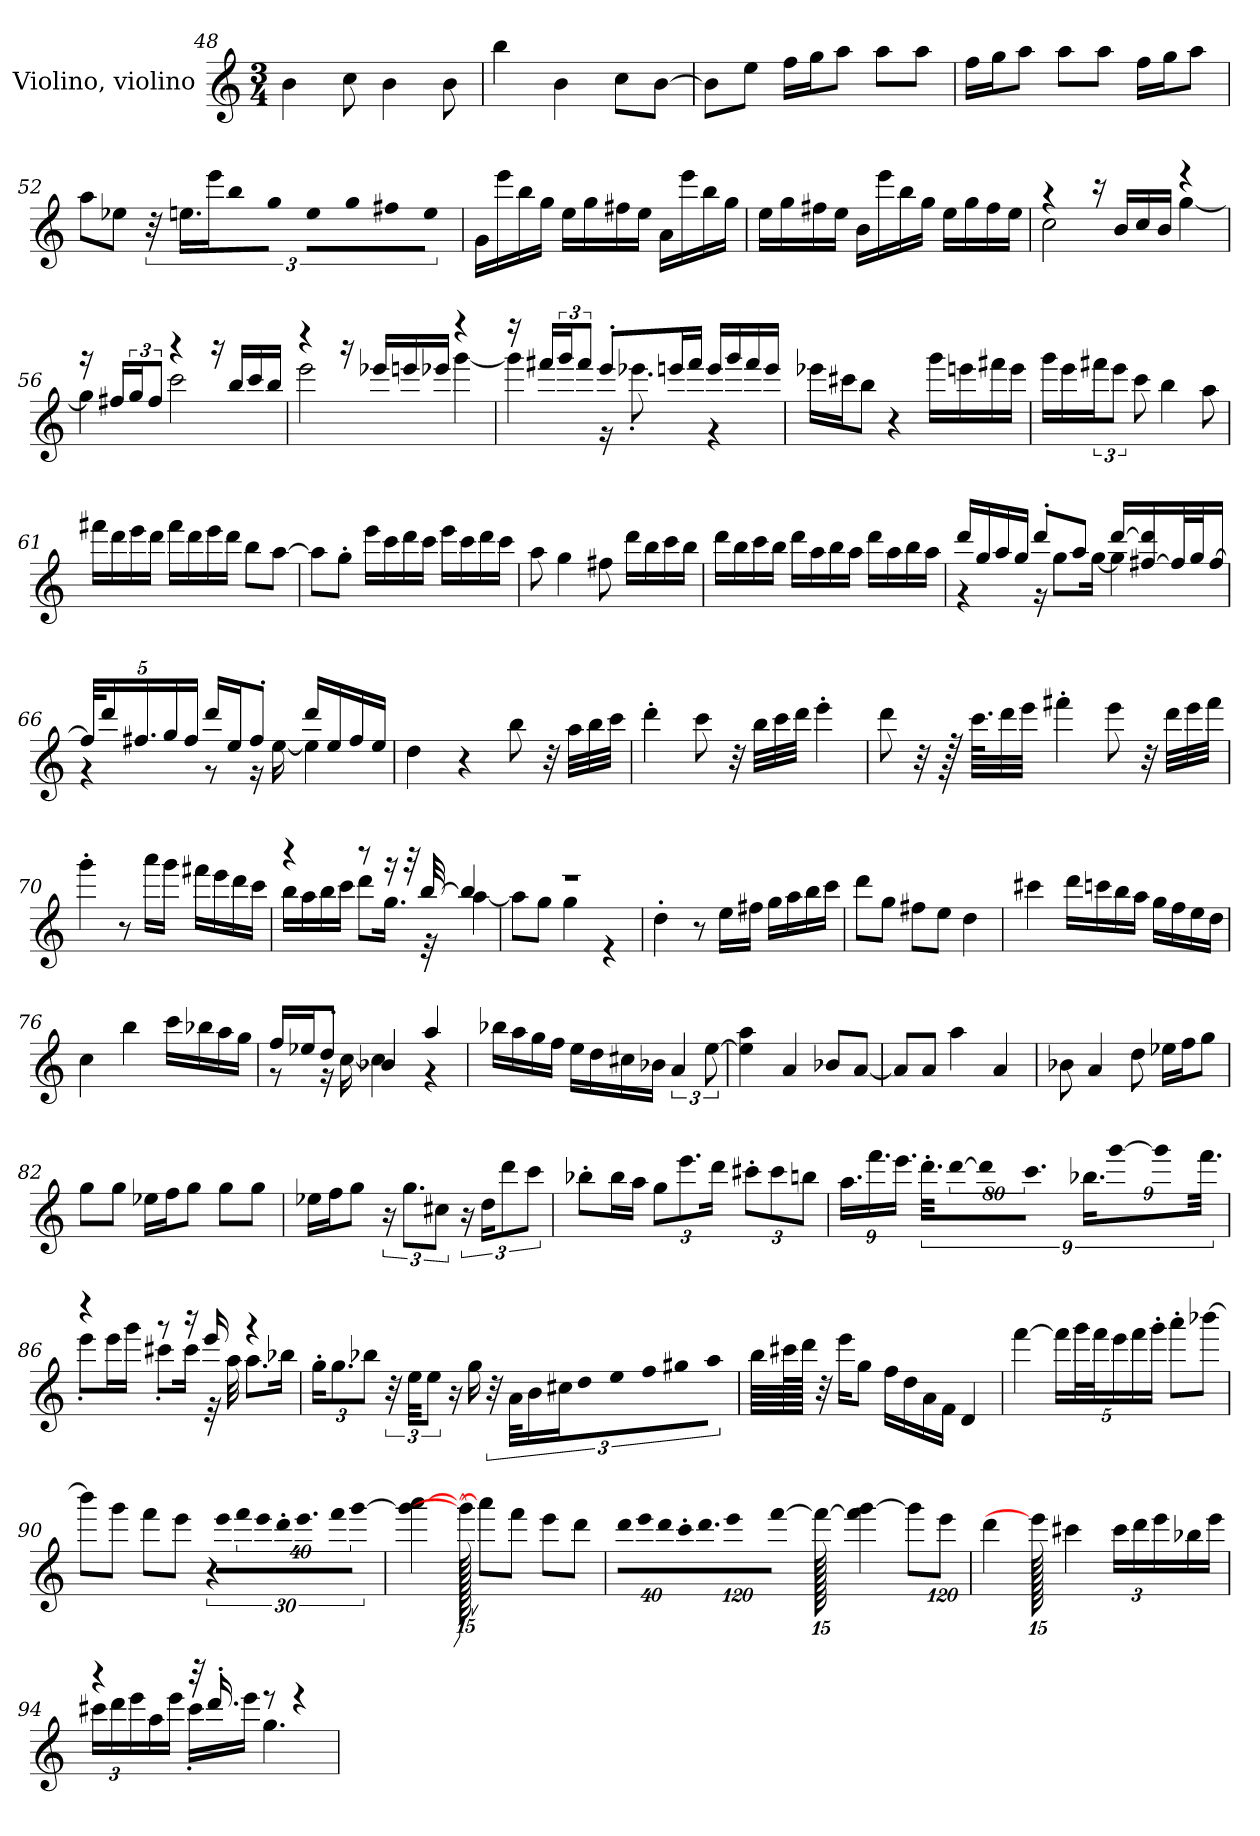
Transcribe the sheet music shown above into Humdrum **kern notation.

**kern
*part1
*staff1
*I"Violino, violino
*I'Vln.
*clefG2
*k[]
*M3/4
=48
4b\
8cc\
4b\
8b\
=49
4bb\
4b\
8cc\L
[8b\J
=50
8b\L]
8ee\J
16ff\LL
16gg\J
8aa\J
8aa\L
8aa\J
!!LO:LB:g=z
=51
16ff\LL
16gg\J
8aa\J
8aa\L
8aa\J
16ff\LL
16gg\J
8aa\J
=52
8aa\L
8ee-X\J
48r
24.een\LL
24eee\
16bb\
16gg\JJ
16ee\LL
16gg\
16ff#X\
16ee\JJ
=53
16g\LL
16eee\
16bb\
16gg\JJ
16ee\LL
16gg\
16ff#X\
16ee\JJ
16a\LL
16eee\
16bb\
16gg\JJ
!!LO:LB:g=z
=54
16ee\LL
16gg\
16ff#X\
16ee\JJ
16b\LL
16eee\
16bb\
16gg\JJ
16ee\LL
16gg\
16ff#\
16ee\JJ
=55
*^
4r	2cc\
16r	.
16b/LL	.
16cc/	.
16b/JJ	.
4r	[4gg\
=56	=56
16r	4gg\]
16ff#X/LL	.
24gg/J	.
12ff#/J	.
4r	2ccc\
16r	.
16bb/LL	.
16ccc/	.
16bb/JJ	.
=57	=57
4r	2eee\
16r	.
16eee-X/LL	.
16eeen/	.
16eee-X/JJ	.
4r	[4ggg\
!!LO:LB:g=z	!!
=58	=58
16r	4ggg\]
16fff#X/LL	.
24ggg/J	.
12fff#/J	.
8eee'/L	16r
.	8.eee-X'\
16eeen/L	.
16fff#/JJ	.
16eee/LL	4r
16ggg/	.
16fff#/	.
16eee/JJ	.
*v	*v
=59
16eee-X\LL
16ccc#X\J
8bb\J
4r
16ggg\LL
16eeen\
16fff#X\
16eee\JJ
=60
16ggg\LL
16eee\
24fff#X\J
12eee\J
8ccc\
4bb\
8aa\
!!LO:LB:g=z
=61
16fff#X\LL
16ddd\
16eee\
16ddd\JJ
16fff#\LL
16ddd\
16eee\
16ddd\JJ
8bb\L
[8aa\J
=62
8aa\L]
8gg'\J
16eee\LL
16ccc\
16ddd\
16ccc\JJ
16eee\LL
16ccc\
16ddd\
16ccc\JJ
=63
8aa\
4gg\
8ff#X\
16ddd\LL
16bb\
16ccc\
16bb\JJ
!!LO:LB:g=z
=64
16ddd\LL
16bb\
16ccc\
16bb\JJ
16ddd\LL
16aa\
16bb\
16aa\JJ
16ddd\LL
16aa\
16bb\
16aa\JJ
=65
*^
16ddd/LL	4r
16gg/	.
16aa/	.
16gg/JJ	.
8ddd'/L	16r
.	8gg\L
8aa/J	.
.	[16gg\Jk
[16ddd/LL	4gg\]
[16ff#X/ 16ddd/]	.
32ff#/L]	.
32gg/J	.
[16ff#/JJ	.
=66	=66
*Xbrackettup	*
40ff#/KLL]	4r
20ddd/	.
20.ff#X/	.
20gg/	.
20ff#/JJ	.
16ddd/LL	8r
16ee/J	.
8ff#'/J	16r
.	[16ee\
16ddd/LL	4ee\]
16ee/	.
16ff#/	.
16ee/JJ	.
*v	*v
!!LO:LB:g=z
=67
4dd\
4r
8bb\
32r
32aa\LLL
32bb\
32ccc\JJJ
=68
4ddd'\
8ccc\
32r
32bb\LLL
32ccc\
32ddd\JJJ
4eee'\
!!LO:LB:g=z
=69
8ddd\
32r
128r
64.ccc\KLLL
32ddd\
32eee\JJJ
4fff#X'\
8eee\
32r
32ddd\LLL
32eee\
32fff#\JJJ
=70
4ggg'\
8r
16aaa\LL
16ggg\JJ
16fff#X\LL
16eee\
16ddd\
16ccc\JJ
!!LO:PB:g=z
=71
*^
4r	16bb\LL
.	16aa\
.	16bb\
.	16ccc\JJ
8r	8ddd\L
16r	16.gg\Jk
32r	.
[32bb/	32r
4bb/]	[4aa\
=72	=72
2.r	8aa\L]
.	8gg\J
.	4gg\
.	4r
*v	*v
=73
4dd'\
8r
16ee\LL
16ff#X\JJ
16gg\LL
16aa\
16bb\
16ccc\JJ
=74
8ddd\L
8gg\J
8ff#X\L
8ee\J
4dd\
!!LO:LB:g=z
=75
4ccc#X\
16ddd\LL
16cccn\
16bb\
16aa\JJ
16gg\LL
16ff\
16ee\
16dd\JJ
=76
4cc\
4bb\
16ccc\LL
16bb-X\
16aa\
16gg\JJ
=77
*^
16ff/LL	8r
16ee-X/J	.
8dd'/J	16r
.	[16cc\
4b-X/	4cc\]
4aa/	4r
*v	*v
=78
16bb-X\LL
16aa\
16gg\
16ff\JJ
16ee\LL
16dd\
16cc#X\
16b-X\JJ
*brackettup
6a/
[12ee\
!!LO:LB:g=z
=79
4ee\] 4aa\
4a/
8b-X/L
[8a/J
=80
8a/L]
8a/J
4aa\
4a/
=81
8b-X\
4a/
8dd\
16ee-X\LL
16ff\J
8gg\J
=82
8gg\L
8gg\J
16ee-X\LL
16ff\J
8gg\J
8gg\L
8gg\J
=83
16ee-X\LL
16ff\J
8gg\J
24r
12.gg\L
12cc#X\J
24r
24dd\KL
12ddd\
12ccc\J
!!LO:LB:g=z
=84
8bb-X'\L
16bb-\L
16aa\JJ
*Xbrackettup
12gg\L
12.eee\
24ddd\Jk
12ccc#X'\L
12ccc#\
12bbn\J
=85
*brackettup
18.aa\LL
18.fff\
18.eee\JJ
36.ddd'\KKL
!LO:N:vis=8
[640%71ddd\
!LO:N:vis=64
640%9ddd\KKL]
18.ccc\JJ
18.bb-X\KL
!LO:N:vis=8
[640%71ggg\
!LO:N:vis=64
640%9ggg\KLL]
36.fff\JJJ
!!LO:LB:g=z
=86
*^
4r	8eee'\L
.	16eee\L
.	16ggg\JJ
8r	8ccc#X'\L
16r	16ccc#\Jk
16eee/	32r
.	32aa\
4r	8.aa\L
.	16bb-X\Jk
*v	*v
=87
*Xbrackettup
24gg'\KL
12.gg\
12bb-X\J
*brackettup
48r
48ee\KKL
12ee\J
16r
16gg\
48r
48a\KLL
24b\
24cc#X\
32dd\L
32ee\
32ff\
64gg#X\L
64aa\JJJJ
!!LO:LB:g=z
=88
64bb\LLLL
128ccc#X\L
128ddd\JJJJJ
32r
16eee\KL
8gg\J
16ff\LL
16dd\
16a\
16f\JJ
4d/
=89
[4fff\
*Xbrackettup
20fff\LL]
40ggg\L
40fff\J
20eee\
20fff\
20ggg'\JJ
8aaa'\L
[8bbb-X\J
!!LO:LB:g=z
=90
8bbb-\L]
8ggg\J
8fff\L
8eee\J
*brackettup
!LO:N:vis=64
960%17r
!LO:N:vis=64
960%17eee\KLLL
!LO:N:vis=32
640%23fff\
!LO:N:vis=32
640%23eee\
!LO:N:vis=32
640%23ddd'\
!LO:N:vis=32.
1920%103eee\
!LO:N:vis=32
640%23fff\
[640%11ggg\JJJ
=91
4ggg\] [4aaa\
1920ggg\_
8aaa\L]
8fff\J
8eee\L
8ddd\J
=92
*Xbrackettup
!LO:N:vis=32
640%23ddd\LLL
!LO:N:vis=32
640%23eee\
!LO:N:vis=32
640%23ddd\
!LO:N:vis=32
640%23ccc'\
!LO:N:vis=32.
1920%103ddd\
!LO:N:vis=32
640%23eee\
[60fff\JJJ
960fff\_
4fff\] [4ggg\
8ggg\L]
[960%119eee\J
!!LO:PB:g=z
=93
4ddd\
960eee\]
4ccc#X\
24ccc#\LL
24ddd\
24eee\
16bb-X\
16eee\JJ
=94
*^
4r	24ccc#X\LL
.	24ddd\
.	24eee\
.	16aa\
.	16eee\JJ
32r	16ccc#'\LL
16.ddd'/	.
.	16eee\JJ
8r	4.gg\
4r	.
*v	*v
=
*-
